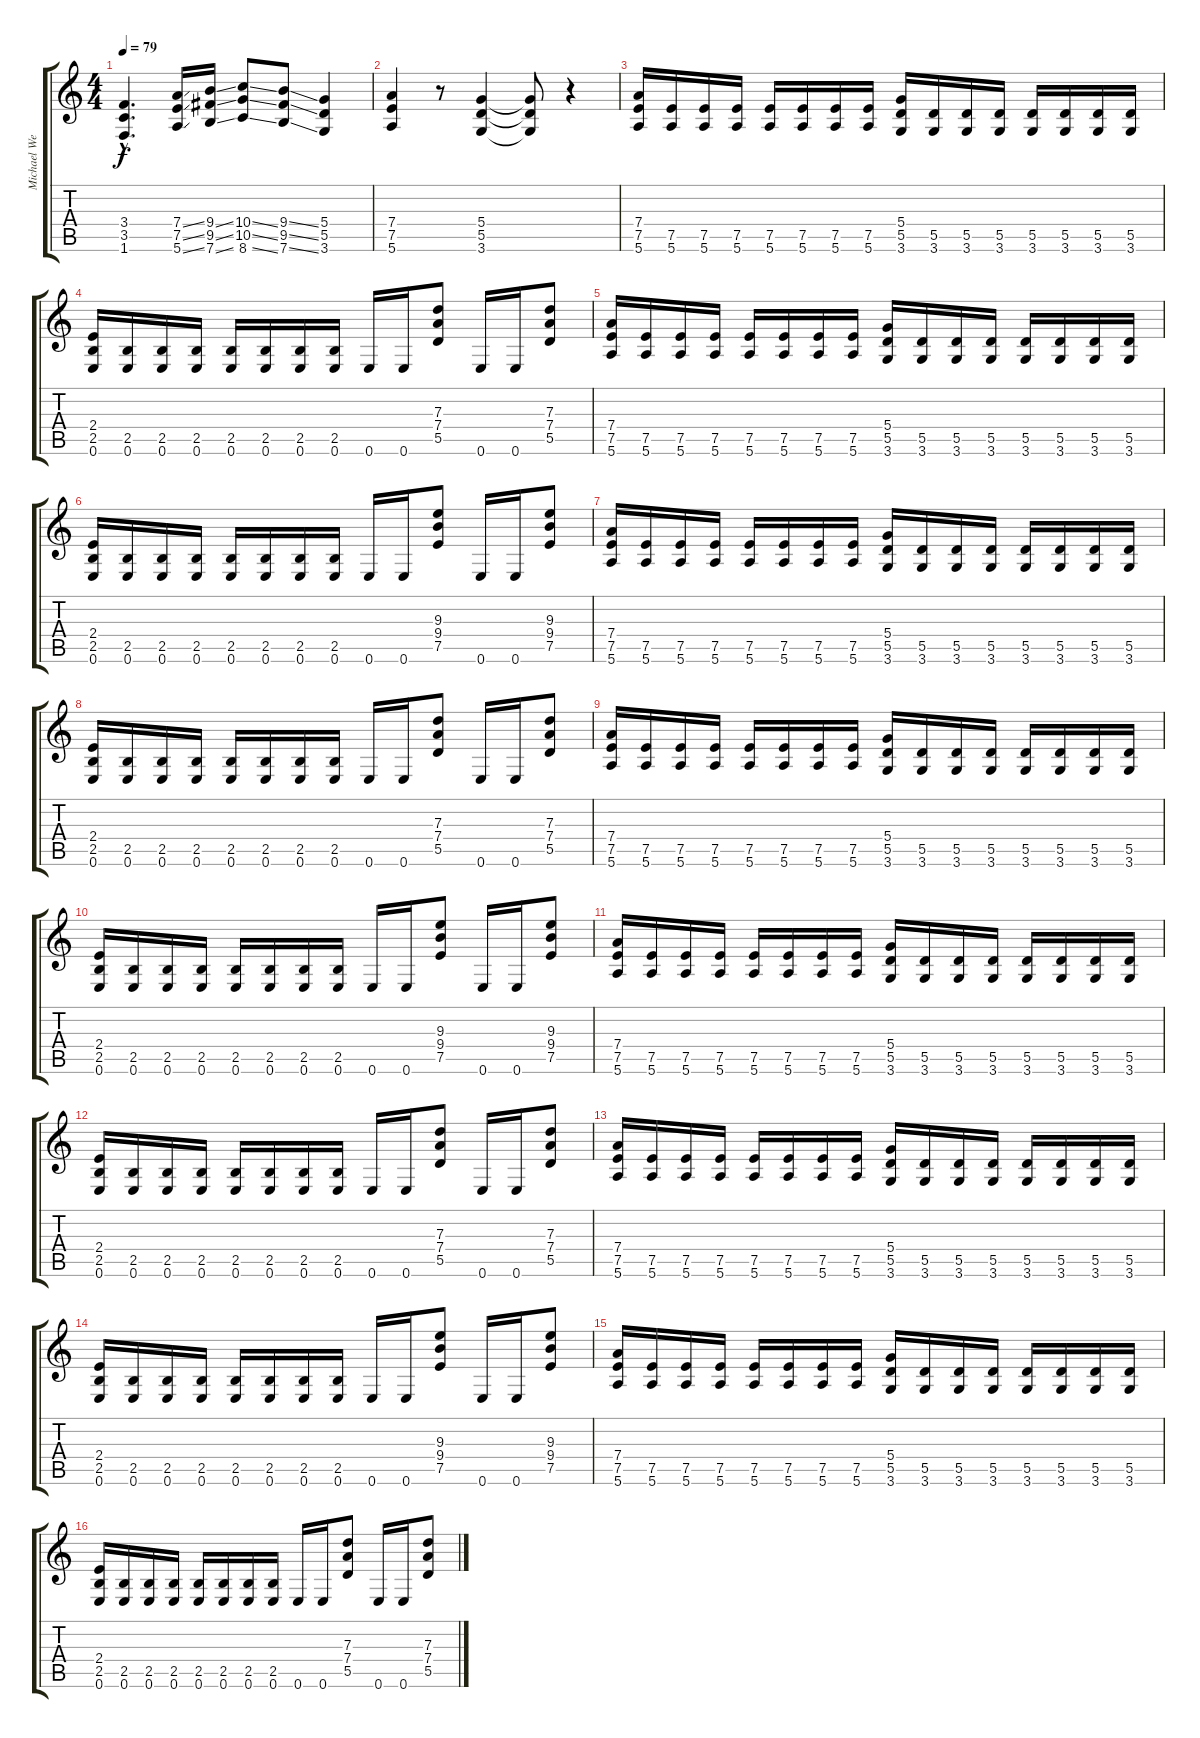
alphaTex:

\track ("Michael Weikath" "Michael We") {instrument distortionguitar}
\staff {score tabs}
\tuning (E4 B3 G3 D3 A2 E2) {hide}
\ts (4 4)
\tempo 79
\clef g2
\ks c
(3.4{hac t} 3.5{hac t} 1.6{hac t}).4{d dy f} (7.4{ss} 7.5{ss} 5.6{ss}).16 (9.4{ss} 9.5{ss} 7.6{ss}).16 (10.4{ss} 10.5{ss} 8.6{ss}).8 (9.4{ss} 9.5{ss} 7.6{ss}).8 (5.4 5.5 3.6).4 |
(7.4 7.5 5.6).4 r.8 (5.4 5.5 3.6).4 (5.4{t} 5.5{t} 3.6{t}).8 r.4 |
(7.4 7.5 5.6).16 (7.5 5.6).16 (7.5 5.6).16 (7.5 5.6).16 (7.5 5.6).16 (7.5 5.6).16 (7.5 5.6).16 (7.5 5.6).16 (5.4 5.5 3.6).16 (5.5 3.6).16 (5.5 3.6).16 (5.5 3.6).16 (5.5 3.6).16 (5.5 3.6).16 (5.5 3.6).16 (5.5 3.6).16 |
(2.4 2.5 0.6).16 (2.5 0.6).16 (2.5 0.6).16 (2.5 0.6).16 (2.5 0.6).16 (2.5 0.6).16 (2.5 0.6).16 (2.5 0.6).16 0.6.16 0.6.16 (7.3 7.4 5.5).8 0.6.16 0.6.16 (7.3 7.4 5.5).8 |
(7.4 7.5 5.6).16 (7.5 5.6).16 (7.5 5.6).16 (7.5 5.6).16 (7.5 5.6).16 (7.5 5.6).16 (7.5 5.6).16 (7.5 5.6).16 (5.4 5.5 3.6).16 (5.5 3.6).16 (5.5 3.6).16 (5.5 3.6).16 (5.5 3.6).16 (5.5 3.6).16 (5.5 3.6).16 (5.5 3.6).16 |
(2.4 2.5 0.6).16 (2.5 0.6).16 (2.5 0.6).16 (2.5 0.6).16 (2.5 0.6).16 (2.5 0.6).16 (2.5 0.6).16 (2.5 0.6).16 0.6.16 0.6.16 (9.3 9.4 7.5).8 0.6.16 0.6.16 (9.3 9.4 7.5).8 |
(7.4 7.5 5.6).16 (7.5 5.6).16 (7.5 5.6).16 (7.5 5.6).16 (7.5 5.6).16 (7.5 5.6).16 (7.5 5.6).16 (7.5 5.6).16 (5.4 5.5 3.6).16 (5.5 3.6).16 (5.5 3.6).16 (5.5 3.6).16 (5.5 3.6).16 (5.5 3.6).16 (5.5 3.6).16 (5.5 3.6).16 |
(2.4 2.5 0.6).16 (2.5 0.6).16 (2.5 0.6).16 (2.5 0.6).16 (2.5 0.6).16 (2.5 0.6).16 (2.5 0.6).16 (2.5 0.6).16 0.6.16 0.6.16 (7.3 7.4 5.5).8 0.6.16 0.6.16 (7.3 7.4 5.5).8 |
(7.4 7.5 5.6).16 (7.5 5.6).16 (7.5 5.6).16 (7.5 5.6).16 (7.5 5.6).16 (7.5 5.6).16 (7.5 5.6).16 (7.5 5.6).16 (5.4 5.5 3.6).16 (5.5 3.6).16 (5.5 3.6).16 (5.5 3.6).16 (5.5 3.6).16 (5.5 3.6).16 (5.5 3.6).16 (5.5 3.6).16 |
(2.4 2.5 0.6).16 (2.5 0.6).16 (2.5 0.6).16 (2.5 0.6).16 (2.5 0.6).16 (2.5 0.6).16 (2.5 0.6).16 (2.5 0.6).16 0.6.16 0.6.16 (9.3 9.4 7.5).8 0.6.16 0.6.16 (9.3 9.4 7.5).8 |
(7.4 7.5 5.6).16 (7.5 5.6).16 (7.5 5.6).16 (7.5 5.6).16 (7.5 5.6).16 (7.5 5.6).16 (7.5 5.6).16 (7.5 5.6).16 (5.4 5.5 3.6).16 (5.5 3.6).16 (5.5 3.6).16 (5.5 3.6).16 (5.5 3.6).16 (5.5 3.6).16 (5.5 3.6).16 (5.5 3.6).16 |
(2.4 2.5 0.6).16 (2.5 0.6).16 (2.5 0.6).16 (2.5 0.6).16 (2.5 0.6).16 (2.5 0.6).16 (2.5 0.6).16 (2.5 0.6).16 0.6.16 0.6.16 (7.3 7.4 5.5).8 0.6.16 0.6.16 (7.3 7.4 5.5).8 |
(7.4 7.5 5.6).16 (7.5 5.6).16 (7.5 5.6).16 (7.5 5.6).16 (7.5 5.6).16 (7.5 5.6).16 (7.5 5.6).16 (7.5 5.6).16 (5.4 5.5 3.6).16 (5.5 3.6).16 (5.5 3.6).16 (5.5 3.6).16 (5.5 3.6).16 (5.5 3.6).16 (5.5 3.6).16 (5.5 3.6).16 |
(2.4 2.5 0.6).16 (2.5 0.6).16 (2.5 0.6).16 (2.5 0.6).16 (2.5 0.6).16 (2.5 0.6).16 (2.5 0.6).16 (2.5 0.6).16 0.6.16 0.6.16 (9.3 9.4 7.5).8 0.6.16 0.6.16 (9.3 9.4 7.5).8 |
(7.4 7.5 5.6).16 (7.5 5.6).16 (7.5 5.6).16 (7.5 5.6).16 (7.5 5.6).16 (7.5 5.6).16 (7.5 5.6).16 (7.5 5.6).16 (5.4 5.5 3.6).16 (5.5 3.6).16 (5.5 3.6).16 (5.5 3.6).16 (5.5 3.6).16 (5.5 3.6).16 (5.5 3.6).16 (5.5 3.6).16 |
(2.4 2.5 0.6).16 (2.5 0.6).16 (2.5 0.6).16 (2.5 0.6).16 (2.5 0.6).16 (2.5 0.6).16 (2.5 0.6).16 (2.5 0.6).16 0.6.16 0.6.16 (7.3 7.4 5.5).8 0.6.16 0.6.16 (7.3 7.4 5.5).8
